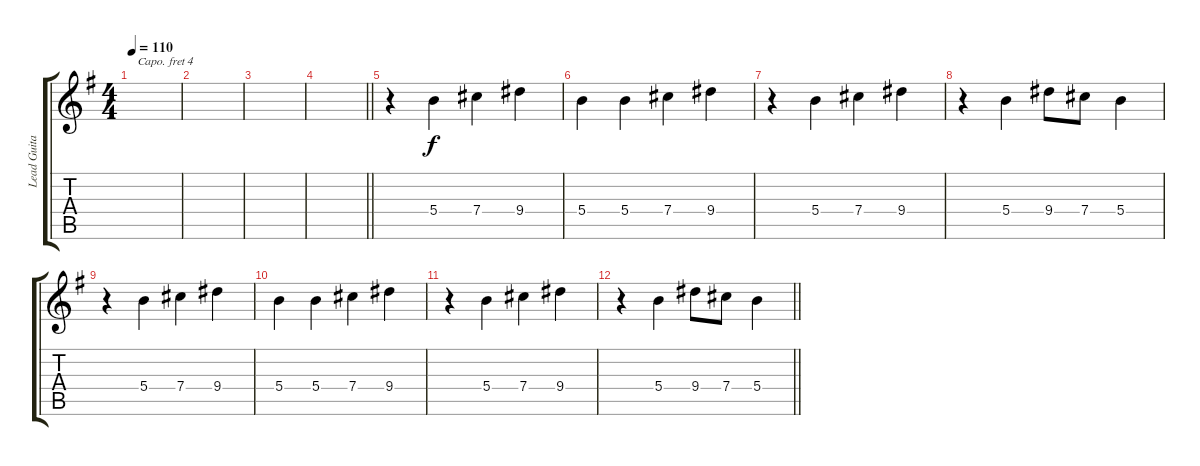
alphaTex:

\track ("Lead Guitar" "Lead Guita") {instrument overdrivenguitar}
\staff {score tabs}
\capo 4
\tuning (E4 B3 G3 D3 A2 E2) {hide}
\ts (4 4)
\tempo 110
\clef g2
\ks g
|
|
|
\barLineRight lightlight
|
r.4{volume 11 instrument overdrivenguitar} 5.4.4 7.4.4 9.4.4 |
5.4.4 5.4.4 7.4.4 9.4.4 |
r.4 5.4.4 7.4.4 9.4.4 |
r.4 5.4.4 9.4.8 7.4.8 5.4.4 |
r.4 5.4.4 7.4.4 9.4.4 |
5.4.4 5.4.4 7.4.4 9.4.4 |
r.4 5.4.4 7.4.4 9.4.4 |
\barLineRight lightlight
r.4 5.4.4 9.4.8 7.4.8 5.4.4
